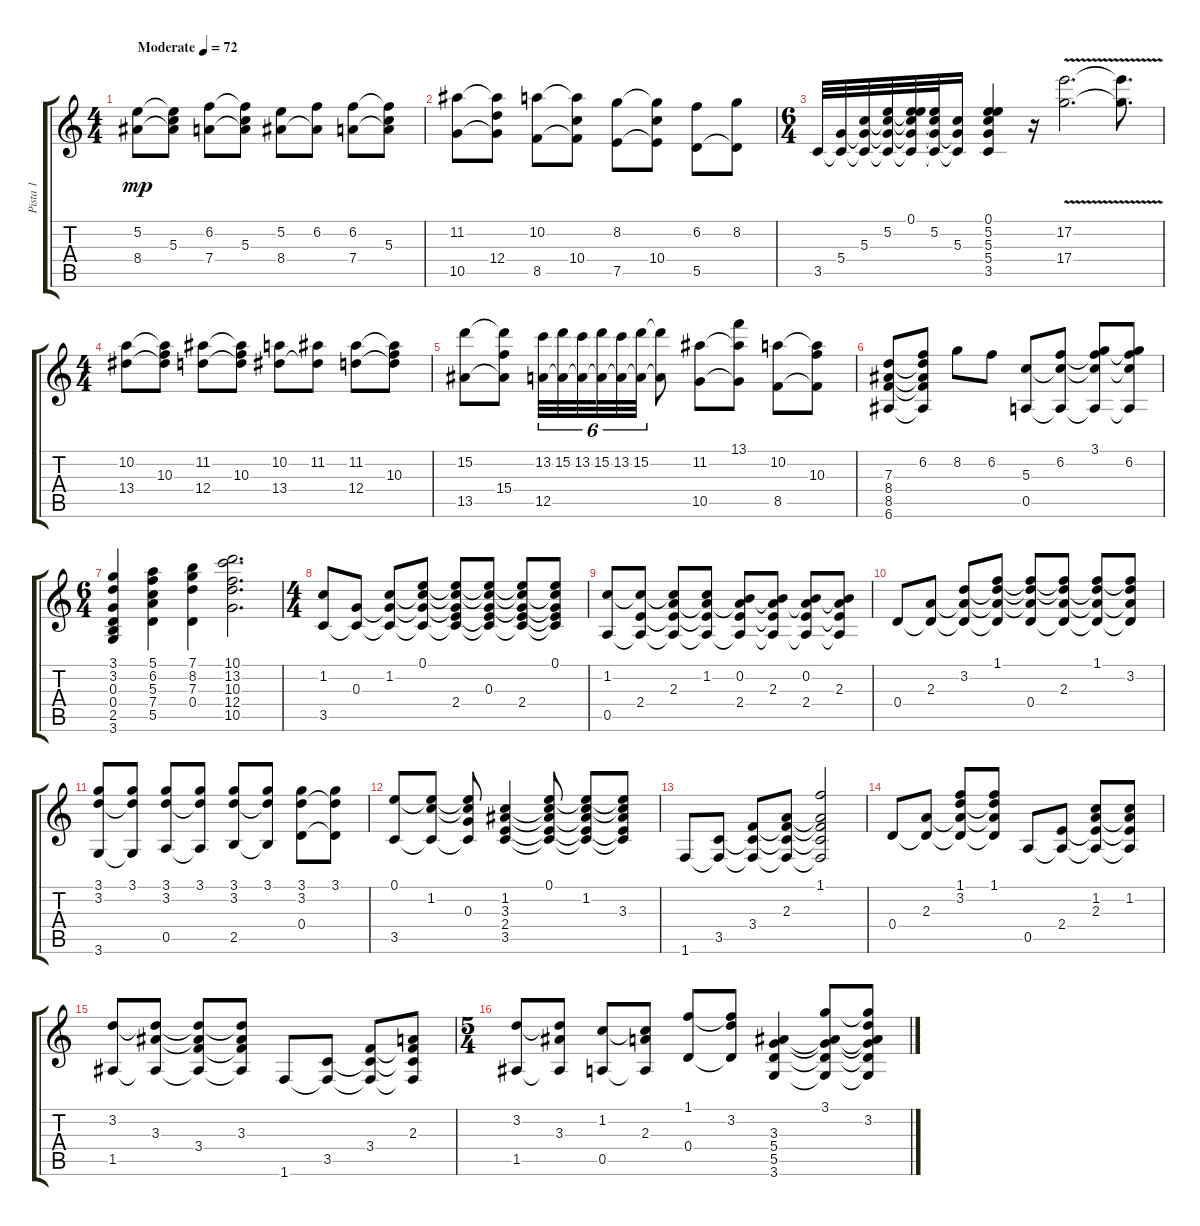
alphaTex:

\track ("Pista 1" "Pista 1") {instrument acousticguitarsteel}
\staff {score tabs}
\tuning (E4 B3 G3 D3 A2 E2) {hide}
\ts (4 4)
\tempo (72 "Moderate")
\clef g2
\ks c
(5.2 8.4).8{dy mp instrument acousticguitarsteel} (5.2{t} 5.3 8.4{t}).8 (6.2 7.4).8 (6.2{t} 5.3 7.4{t}).8 (5.2 8.4).8 (6.2 8.4{t}).8 (6.2 7.4).8 (6.2{t} 5.3 7.4{t}).8 |
(11.2 10.5).8 (11.2{t} 12.4 10.5{t}).8 (10.2 8.5).8 (10.2{t} 10.4 8.5{t}).8 (8.2 7.5).8 (8.2{t} 10.4 7.5{t}).8 (6.2 5.5).8 (8.2 5.5{t}).8 |
\ts (6 4)
3.5.32 (5.4 3.5{t}).32 (5.3 5.4{t} 3.5{t}).32 (5.2 5.3{t} 5.4{t} 3.5{t}).32 (0.1 5.2{t} 5.3{t} 5.4{t} 3.5{t}).32 (5.2 5.3{t} 5.4{t} 3.5{t}).32 (5.3 5.4{t} 3.5{t}).16 (0.1 5.2 5.3 5.4 3.5).4 r.16 (17.2{v} 17.4{v}).2{d} (17.2{t} 17.4{t}).8{d} |
\ts (4 4)
(10.2 13.4).8 (10.2{t} 10.3 13.4{t}).8 (11.2 12.4).8 (11.2{t} 10.3 12.4{t}).8 (10.2 13.4).8 (11.2 13.4{t}).8 (11.2 12.4).8 (11.2{t} 10.3 12.4{t}).8 |
(15.2 13.5).8 (15.2{t} 15.4 13.5{t}).8 (13.2 12.5).32{tu (6 4)} (15.2 12.5{t}).32{tu (6 4)} (13.2 12.5{t}).32{tu (6 4) beam splitsecondary} (15.2 12.5{t}).32{tu (6 4)} (13.2 12.5{t}).32{tu (6 4)} (15.2 12.5{t}).32{tu (6 4)} (15.2{t} 12.5{t}).8 (11.2 10.5).8 (13.1 11.2{t} 10.5{t}).8 (10.2 8.5).8 (10.2{t} 10.3 8.5{t}).8 |
(7.3 8.4 8.5 6.6).8 (6.2 7.3{t} 8.4{t} 8.5{t} 6.6{t}).8 8.2.8 6.2.8 (5.3 0.5).8 (6.2 5.3{t} 0.5{t}).8 (3.1 6.2{t} 5.3{t} 0.5{t}).8 (3.1{t} 6.2 5.3{t} 0.5{t}).8 |
\ts (6 4)
(3.1 3.2 0.3 0.4 2.5 3.6).4 (5.1 6.2 5.3 7.4 5.5).4 (7.1 8.2 7.3 0.4).4 (10.1 13.2 10.3 12.4 10.5).2{d} |
\ts (4 4)
(1.2 3.5).8 (0.3 3.5{t}).8 (1.2 0.3{t} 3.5{t}).8 (0.1 1.2{t} 0.3{t} 3.5{t}).8 (0.1{t} 1.2{t} 0.3{t} 2.4 3.5{t}).8 (0.1{t} 1.2{t} 0.3 2.4{t} 3.5{t}).8 (0.1{t} 1.2{t} 0.3{t} 2.4 3.5{t}).8 (0.1 1.2{t} 0.3{t} 2.4{t} 3.5{t}).8 |
(1.2 0.5).8 (1.2{t} 2.4 0.5{t}).8 (1.2{t} 2.3 2.4{t} 0.5{t}).8 (1.2 2.3{t} 2.4{t} 0.5{t}).8 (0.2 2.3{t} 2.4 0.5{t}).8 (0.2{t} 2.3 2.4{t} 0.5{t}).8 (0.2 2.3{t} 2.4 0.5{t}).8 (0.2{t} 2.3 2.4{t} 0.5{t}).8 |
0.4.8 (2.3 0.4{t}).8 (3.2 2.3{t} 0.4{t}).8 (1.1 3.2{t} 2.3{t} 0.4{t}).8 (1.1{t} 3.2{t} 2.3{t} 0.4).8 (1.1{t} 3.2{t} 2.3 0.4{t}).8 (1.1 3.2{t} 2.3{t} 0.4{t}).8 (1.1{t} 3.2 2.3{t} 0.4{t}).8 |
(3.1 3.2 3.6).8 (3.1 3.2{t} 3.6{t}).8 (3.1 3.2 0.5).8 (3.1 3.2{t} 0.5{t}).8 (3.1 3.2 2.5).8 (3.1 3.2{t} 2.5{t}).8 (3.1 3.2 0.4).8 (3.1 3.2{t} 0.4{t}).8 |
(0.1 3.5).8 (0.1{t} 1.2 3.5{t}).8 (0.1{t} 1.2{t} 0.3 3.5{t}).8 (1.2 3.3 2.4 3.5).4 (0.1 1.2{t} 3.3{t} 2.4{t} 3.5{t}).8 (0.1{t} 1.2 3.3{t} 2.4{t} 3.5{t}).8 (0.1{t} 1.2{t} 3.3 2.4{t} 3.5{t}).8 |
1.6.8 (3.5 1.6{t}).8 (3.4 3.5{t} 1.6{t}).8 (2.3 3.4{t} 3.5{t} 1.6{t}).8 (1.1 2.3{t} 3.4{t} 3.5{t} 1.6{t}).2 |
0.4.8 (2.3 0.4{t}).8 (1.1 3.2 2.3{t} 0.4{t}).8 (1.1 3.2{t} 2.3{t} 0.4{t}).8 0.5.8 (2.4 0.5{t}).8 (1.2 2.3 2.4{t} 0.5{t}).8 (1.2 2.3{t} 2.4{t} 0.5{t}).8 |
(3.2 1.5).8 (3.2{t} 3.3 1.5{t}).8 (3.2{t} 3.3{t} 3.4 1.5{t}).8 (3.2{t} 3.3 3.4{t} 1.5{t}).8 1.6.8 (3.5 1.6{t}).8 (3.4 3.5{t} 1.6{t}).8 (2.3 3.4{t} 3.5{t} 1.6{t}).8 |
\ts (5 4)
(3.2 1.5).8 (3.2{t} 3.3 1.5{t}).8 (1.2 0.5).8 (1.2{t} 2.3 0.5{t}).8 (1.1 0.4).8 (1.1{t} 3.2 0.4{t}).8 (3.3 5.4 5.5 3.6).4 (3.1 3.3{t} 5.4{t} 5.5{t} 3.6{t}).8 (3.1{t} 3.2 3.3{t} 5.4{t} 5.5{t} 3.6{t}).8
